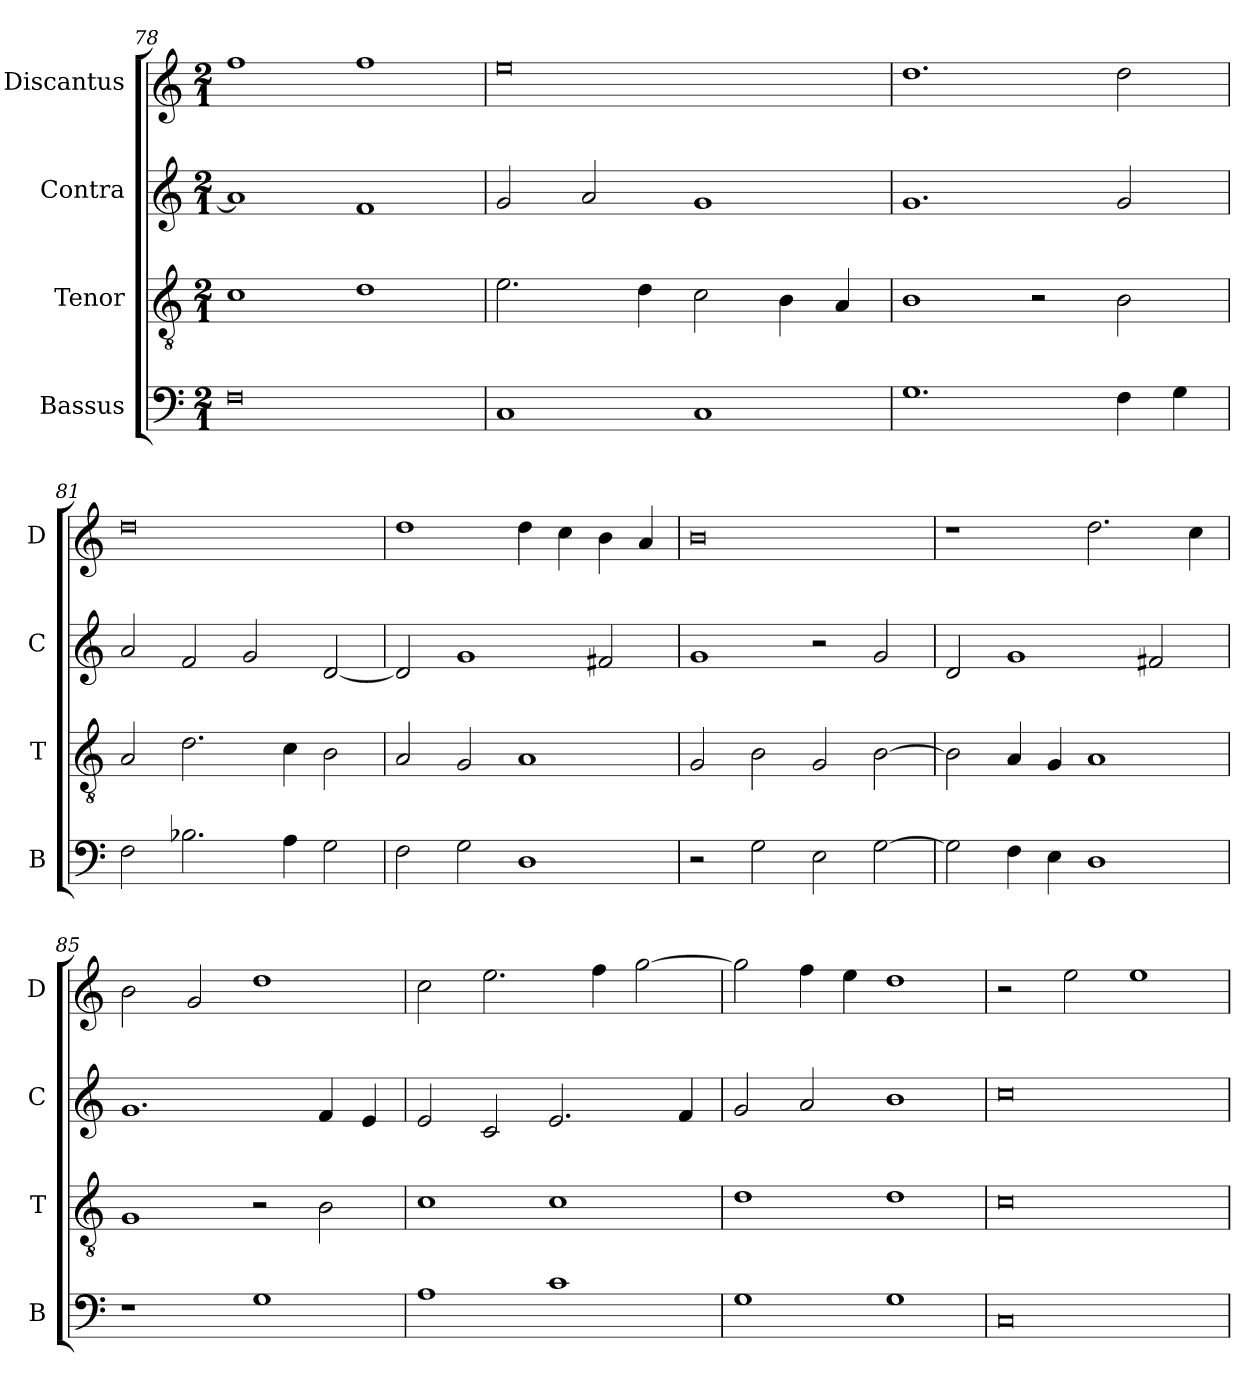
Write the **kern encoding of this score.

**kern	**kern	**kern	**kern
*part4	*part3	*part2	*part1
*staff4	*staff3	*staff2	*staff1
*I"Bassus	*I"Tenor	*I"Contra	*I"Discantus
*I'B	*I'T	*I'C	*I'D
*clefF4	*clefGv2	*clefG2	*clefG2
*k[]	*k[]	*k[]	*k[]
*M2/1	*M2/1	*M2/1	*M2/1
=78	=78	=78	=78
0F	1c	1a]	1ff
.	1d	1f	1ff
=79	=79	=79	=79
1C	2.e\	2g/	0ee
.	.	2a/	.
.	4d\	.	.
1C	2c\	1g	.
.	4B\	.	.
.	4A/	.	.
=80	=80	=80	=80
1.G	1B	1.g	1.dd
.	2r	.	.
4F\	2B\	2g/	2dd\
4G\	.	.	.
=81	=81	=81	=81
2F\	2A/	2a/	0dd
2.B-X\	2.d\	2f/	.
.	.	2g/	.
4A\	4c\	.	.
2G\	2B\	[2d/	.
=82	=82	=82	=82
2F\	2A/	2d/]	1dd
2G\	2G/	1g	.
1D	1A	.	4dd\
.	.	.	4cc\
.	.	2f#X/	4b\
.	.	.	4a/
=83	=83	=83	=83
2r	2G/	1g	0b
2G\	2B\	.	.
2E\	2G/	2r	.
[2G\	[2B\	2g/	.
=84	=84	=84	=84
2G\]	2B\]	2d/	1r
4F\	4A/	1g	.
4E\	4G/	.	.
1D	1A	.	2.dd\
.	.	2f#X/	.
.	.	.	4cc\
=85	=85	=85	=85
1r	1G	1.g	2b\
.	.	.	2g/
1G	2r	.	1dd
.	2B\	4f/	.
.	.	4e/	.
=86	=86	=86	=86
1A	1c	2e/	2cc\
.	.	2c/	2.ee\
1c	1c	2.e/	.
.	.	.	4ff\
.	.	.	[2gg\
.	.	4f/	.
=87	=87	=87	=87
1G	1d	2g/	2gg\]
.	.	2a/	4ff\
.	.	.	4ee\
1G	1d	1b	1dd
=88	=88	=88	=88
0C	0c	0cc	2r
.	.	.	2ee\
.	.	.	1ee
=	=	=	=
*-	*-	*-	*-
